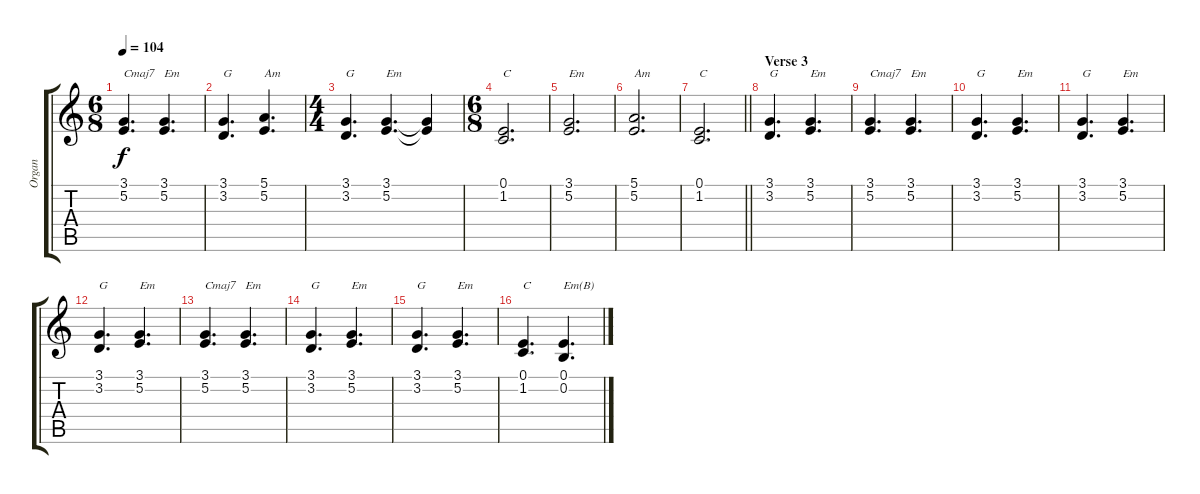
\track ("Organ" "Organ") {instrument percussiveorgan}
\staff {score tabs}
\tuning (E4 B3 G3 D3 A2 E2) {hide}
\ts (6 8)
\tempo 104
\clef g2
\ks c
(3.1 5.2).4{d txt "Cmaj7" dy f} (3.1 5.2).4{d txt "Em"} |
(3.1 3.2).4{d txt "G"} (5.1 5.2).4{d txt "Am"} |
\ts (4 4)
(3.1 3.2).4{d txt "G"} (3.1 5.2).4{d txt "Em"} (3.1{t} 5.2{t}).4 |
\ts (6 8)
(0.1 1.2).2{d txt "C"} |
(3.1 5.2).2{d txt "Em"} |
(5.1 5.2).2{d txt "Am"} |
\barLineRight lightlight
(0.1 1.2).2{d txt "C"} |
\section ("" "Verse 3")
(3.1 3.2).4{d txt "G"} (3.1 5.2).4{d txt "Em"} |
(3.1 5.2).4{d txt "Cmaj7"} (3.1 5.2).4{d txt "Em"} |
(3.1 3.2).4{d txt "G"} (3.1 5.2).4{d txt "Em"} |
(3.1 3.2).4{d txt "G"} (3.1 5.2).4{d txt "Em"} |
(3.1 3.2).4{d txt "G"} (3.1 5.2).4{d txt "Em"} |
(3.1 5.2).4{d txt "Cmaj7"} (3.1 5.2).4{d txt "Em"} |
(3.1 3.2).4{d txt "G"} (3.1 5.2).4{d txt "Em"} |
(3.1 3.2).4{d txt "G"} (3.1 5.2).4{d txt "Em"} |
(0.1 1.2).4{d txt "C"} (0.1 0.2).4{d txt "Em(B)"}
